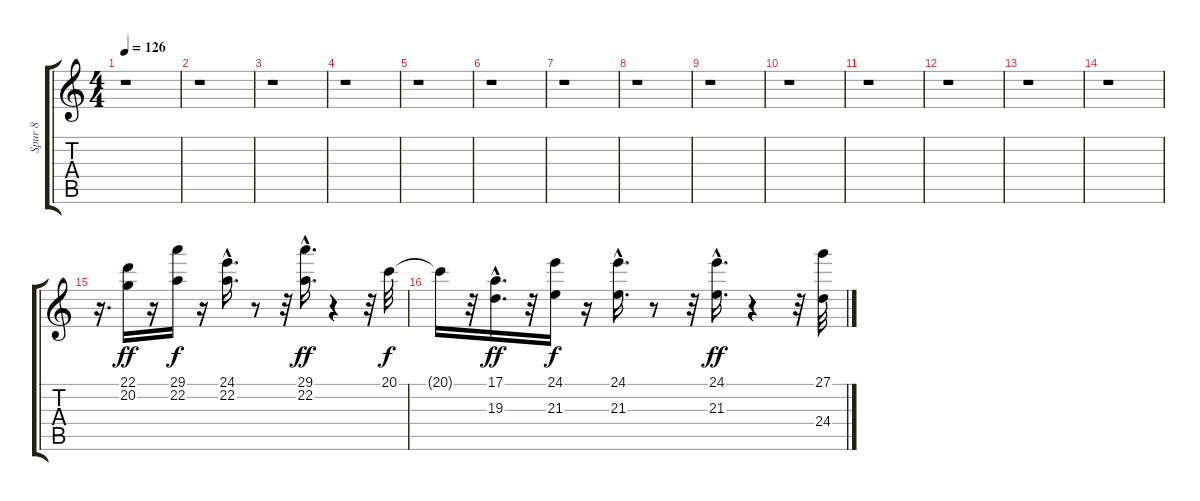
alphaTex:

\track ("Spur 8" "Spur 8") {instrument stringensemble1}
\staff {score tabs}
\tuning (E4 B3 G3 D3 A2 E2) {hide}
\ts (4 4)
\tempo 126
\clef g2
\ks c
r.1{dy f} |
r.1 |
r.1 |
r.1 |
r.1 |
r.1 |
r.1 |
r.1 |
r.1 |
r.1 |
r.1 |
r.1 |
r.1 |
r.1 |
r.16{d} (22.1 20.2).16{dy ff} r.16 (29.1 22.2).16{dy f} r.16 (24.1{hac} 22.2{hac}).16{d} r.8 r.32 (29.1{hac} 22.2{hac}).16{d dy ff} r.4 r.32 20.1.32{dy f} |
20.1{t}.16 r.32 (17.1 19.3{hac}).16{d dy ff} r.32 (24.1 21.3).16{dy f} r.16 (24.1{hac} 21.3{hac}).16{d} r.8 r.32 (24.1{hac} 21.3{hac}).16{d dy ff} r.4 r.32 (27.1 24.4).32
